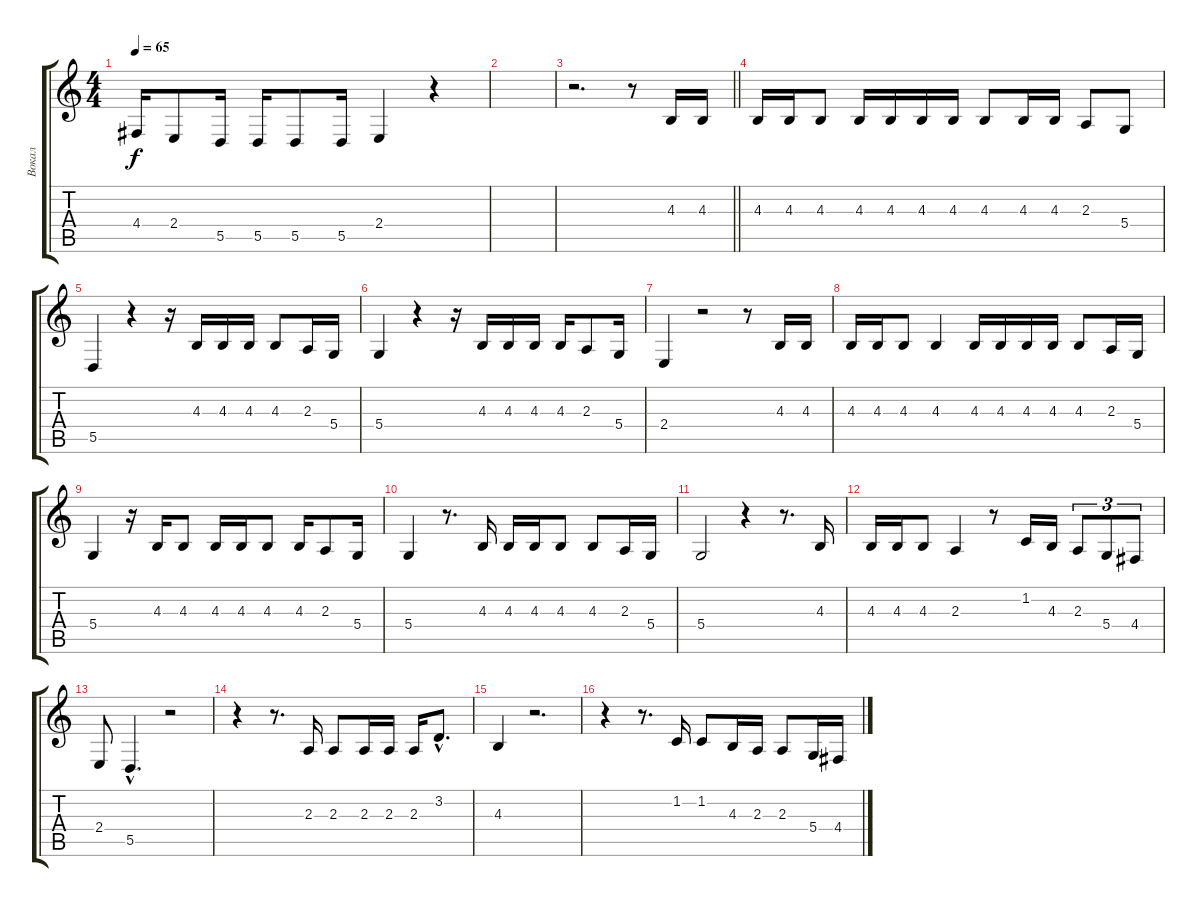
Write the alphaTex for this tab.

\track ("Вокал" "Вокал") {instrument harmonica}
\staff {score tabs}
\tuning (E4 B3 G3 D3 A2 E2) {hide}
\ts (4 4)
\tempo 65
\clef g2
\ks c
4.4.16{dy f} 2.4.8 5.5.16 5.5.16 5.5.8 5.5.16 2.4.4 r.4 |
|
\barLineRight lightlight
r.2{d} r.8 4.3.16 4.3.16 |
4.3.16 4.3.16 4.3.8 4.3.16 4.3.16 4.3.16 4.3.16 4.3.8 4.3.16 4.3.16 2.3.8 5.4.8 |
5.5.4 r.4 r.16 4.3.16 4.3.16 4.3.16 4.3.8 2.3.16 5.4.16 |
5.4.4 r.4 r.16 4.3.16 4.3.16 4.3.16 4.3.16 2.3.8 5.4.16 |
2.4.4 r.2 r.8 4.3.16 4.3.16 |
4.3.16 4.3.16 4.3.8 4.3.4 4.3.16 4.3.16 4.3.16 4.3.16 4.3.8 2.3.16 5.4.16 |
5.4.4 r.16 4.3.16 4.3.8 4.3.16 4.3.16 4.3.8 4.3.16 2.3.8 5.4.16 |
5.4.4 r.8{d} 4.3.16 4.3.16 4.3.16 4.3.8 4.3.8 2.3.16 5.4.16 |
5.4.2 r.4 r.8{d} 4.3.16 |
4.3.16 4.3.16 4.3.8 2.3.4 r.8 1.2.16 4.3.16 2.3.8{tu (3 2)} 5.4.8{tu (3 2)} 4.4.8{tu (3 2)} |
2.4.8 5.5{hac}.4{d} r.2 |
r.4 r.8{d} 2.3.16 2.3.8 2.3.16 2.3.16 2.3.16 3.2{hac}.8{d} |
4.3.4 r.2{d} |
r.4 r.8{d} 1.2.16 1.2.8 4.3.16 2.3.16 2.3.8 5.4.16 4.4.16
